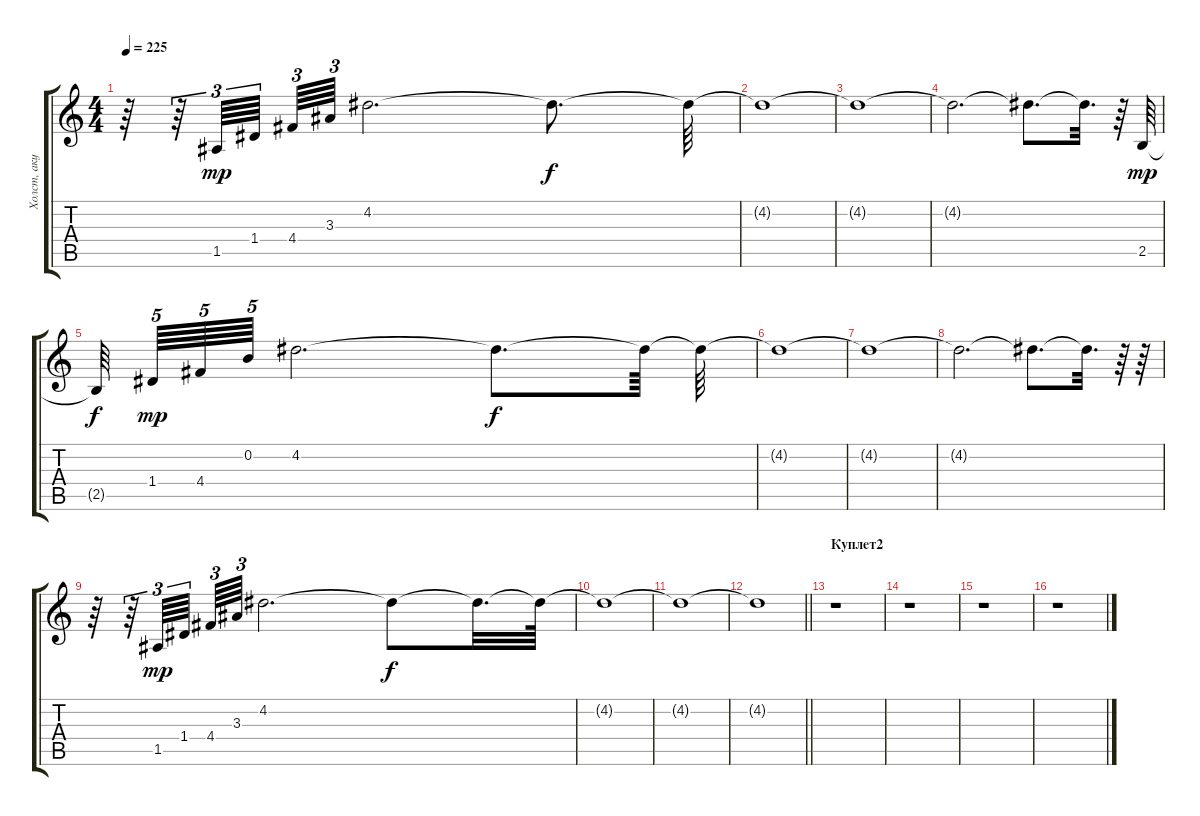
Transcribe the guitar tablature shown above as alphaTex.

\track ("Холст, акустика" "Холст, аку") {instrument acousticguitarsteel}
\staff {score tabs}
\tuning (E4 B3 G3 D3 A2 E2) {hide}
\ts (4 4)
\tempo 225
\clef g2
\ks c
r.64{dy f} r.64{tu (3 2)} 1.5.64{tu (3 2) dy mp} 1.4.64{tu (3 2) beam splitsecondary} 4.4.64{tu (3 2)} 3.3.64{tu (3 2)} 4.2.2{d} 4.2{t}.8{d dy f} 4.2{t}.64 |
4.2{t}.1 |
4.2{t}.1 |
4.2{t}.2{d} 4.2{t}.8{d} 4.2{t}.32{d} r.64 2.5.64{dy mp} |
2.5{t}.64{dy f beam splitsecondary} 1.4.64{tu (5 4) dy mp} 4.4.64{tu (5 4)} 0.2.64{tu (5 4)} 4.2.2{d} 4.2{t}.8{d dy f} 4.2{t}.64 4.2{t}.64 |
4.2{t}.1 |
4.2{t}.1 |
4.2{t}.2{d} 4.2{t}.8{d} 4.2{t}.32{d} r.64 r.64 |
r.64 r.64{tu (3 2)} 1.5.64{tu (3 2) dy mp} 1.4.64{tu (3 2) beam splitsecondary} 4.4.64{tu (3 2)} 3.3.64{tu (3 2)} 4.2.2{d} 4.2{t}.8{dy f} 4.2{t}.32{d} 4.2{t}.64 |
4.2{t}.1 |
4.2{t}.1 |
\barLineRight lightlight
4.2{t}.1 |
\section ("" "Куплет2")
r.1 |
r.1 |
r.1 |
r.1
